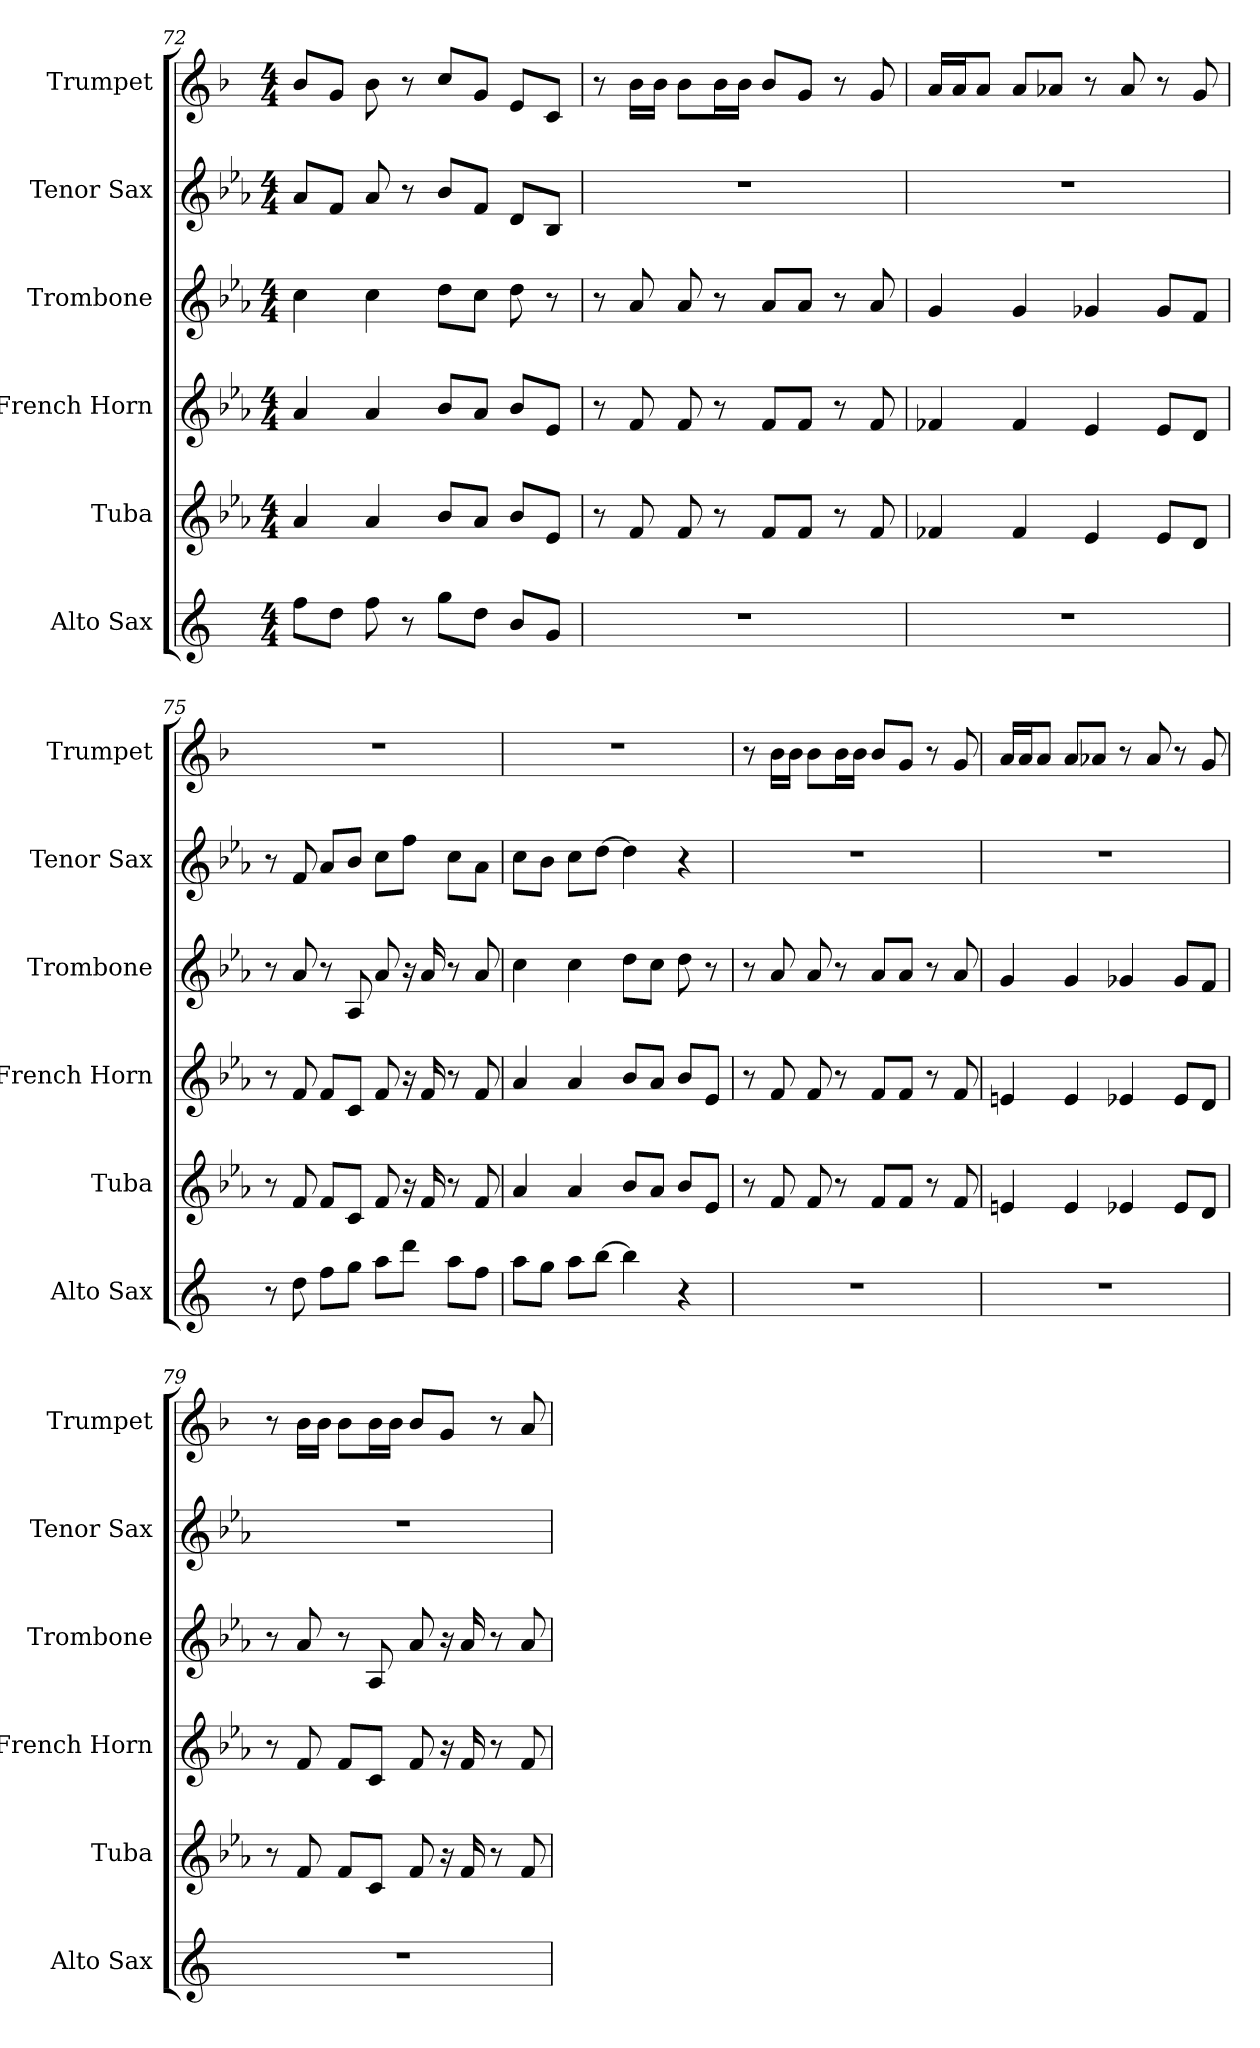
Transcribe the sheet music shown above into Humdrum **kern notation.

**kern	**kern	**kern	**kern	**kern	**kern
*part6	*part5	*part4	*part3	*part2	*part1
*staff6	*staff5	*staff4	*staff3	*staff2	*staff1
*I"Alto Sax	*I"Tuba	*I"French Horn	*I"Trombone	*I"Tenor Sax	*I"Trumpet
*I'Alto Sax	*I'Tuba	*I'French Horn	*I'Trombone	*I'Tenor Sax	*I'Trumpet
*clefG2	*clefG2	*clefG2	*clefG2	*clefG2	*clefG2
*ITrd5c9	*ITrd15c26	*ITrd8c14	*ITrd8c14	*ITrd8c14	*ITrd1c2
*k[b-e-a-]	*k[b-e-a-]	*k[b-e-a-]	*k[b-e-a-]	*k[b-e-a-]	*k[b-e-a-]
*M4/4	*M4/4	*M4/4	*M4/4	*M4/4	*M4/4
=72	=72	=72	=72	=72	=72
8a-L	4AA-	4A-	4c	8A-L	8a-L
8fJ	.	.	.	8FJ	8fJ
8a-	4AA-	4A-	4c	8A-	8a-
8r	.	.	.	8r	8r
8b-L	8BB-L	8B-L	8dL	8B-L	8b-L
8fJ	8AA-J	8A-J	8cJ	8FJ	8fJ
8dL	8BB-L	8B-L	8d	8DL	8dL
8B-J	8EE-J	8E-J	8r	8BB-J	8B-J
=73	=73	=73	=73	=73	=73
1r	8r	8r	8r	1r	8r
.	8FF	8F	8A-	.	16a-LL
.	.	.	.	.	16a-JJ
.	8FF	8F	8A-	.	8a-L
.	8r	8r	8r	.	16a-L
.	.	.	.	.	16a-JJ
.	8FFL	8FL	8A-L	.	8a-L
.	8FFJ	8FJ	8A-J	.	8fJ
.	8r	8r	8r	.	8r
.	8FF	8F	8A-	.	8f
=74	=74	=74	=74	=74	=74
1r	4FF-X	4F-X	4G	1r	16gLL
.	.	.	.	.	16gJ
.	.	.	.	.	8gJ
.	4FF-	4F-	4G	.	8gL
.	.	.	.	.	8g-XJ
.	4EE-	4E-	4G-X	.	8r
.	.	.	.	.	8g-
.	8EE-L	8E-L	8G-L	.	8r
.	8DDJ	8DJ	8FJ	.	8f
=75	=75	=75	=75	=75	=75
8r	8r	8r	8r	8r	1r
8f	8FF	8F	8A-	8F	.
8a-L	8FFL	8FL	8r	8A-L	.
8b-J	8CCJ	8CJ	8AA-	8B-J	.
8ccL	8FF	8F	8A-	8cL	.
8ffJ	16r	16r	16r	8fJ	.
.	16FF	16F	16A-	.	.
8ccL	8r	8r	8r	8cL	.
8a-J	8FF	8F	8A-	8A-J	.
=76	=76	=76	=76	=76	=76
8ccL	4AA-	4A-	4c	8cL	1r
8b-J	.	.	.	8B-J	.
8ccL	4AA-	4A-	4c	8cL	.
[8ddJ	.	.	.	[8dJ	.
4dd]	8BB-L	8B-L	8dL	4d]	.
.	8AA-J	8A-J	8cJ	.	.
4r	8BB-L	8B-L	8d	4r	.
.	8EE-J	8E-J	8r	.	.
=77	=77	=77	=77	=77	=77
1r	8r	8r	8r	1r	8r
.	8FF	8F	8A-	.	16a-LL
.	.	.	.	.	16a-JJ
.	8FF	8F	8A-	.	8a-L
.	8r	8r	8r	.	16a-L
.	.	.	.	.	16a-JJ
.	8FFL	8FL	8A-L	.	8a-L
.	8FFJ	8FJ	8A-J	.	8fJ
.	8r	8r	8r	.	8r
.	8FF	8F	8A-	.	8f
=78	=78	=78	=78	=78	=78
1r	4EEn	4En	4G	1r	16gLL
.	.	.	.	.	16gJ
.	.	.	.	.	8gJ
.	4EE	4E	4G	.	8gL
.	.	.	.	.	8g-XJ
.	4EE-X	4E-X	4G-X	.	8r
.	.	.	.	.	8g-
.	8EE-L	8E-L	8G-L	.	8r
.	8DDJ	8DJ	8FJ	.	8f
=79	=79	=79	=79	=79	=79
1r	8r	8r	8r	1r	8r
.	8FF	8F	8A-	.	16a-LL
.	.	.	.	.	16a-JJ
.	8FFL	8FL	8r	.	8a-L
.	8CCJ	8CJ	8AA-	.	16a-L
.	.	.	.	.	16a-JJ
.	8FF	8F	8A-	.	8a-L
.	16r	16r	16r	.	8fJ
.	16FF	16F	16A-	.	.
.	8r	8r	8r	.	8r
.	8FF	8F	8A-	.	8g
=	=	=	=	=	=
*-	*-	*-	*-	*-	*-
